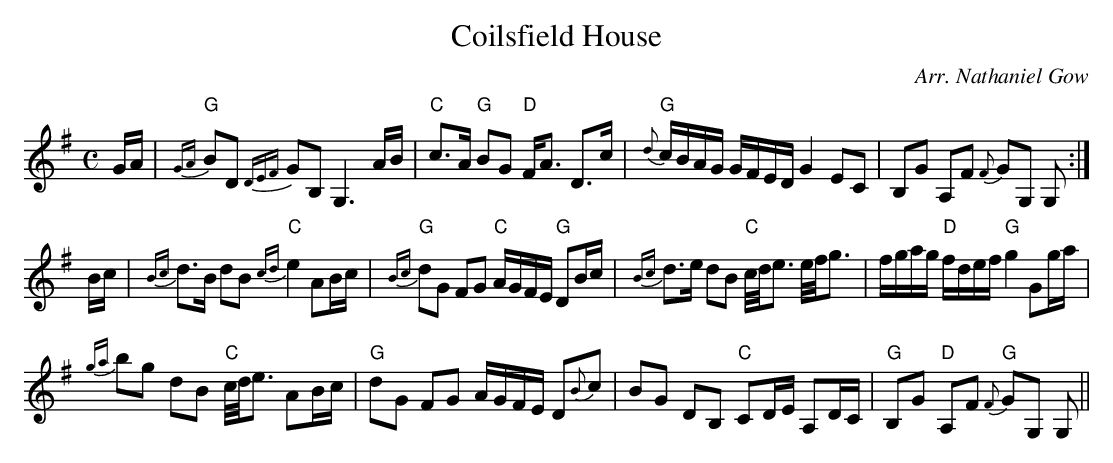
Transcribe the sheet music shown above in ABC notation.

X:1
T:Coilsfield House
M:C
L:1/16
C: Arr. Nathaniel Gow
K:G
GA|"G"{GA-}B2D2 {DEF-}G2B,2 G,6 AB|"C"c3A "G"B2G2 "D"FA3 D3c|\
"G"{d-}cBAG GFED G4 E2C2|B,2G2 A,2F2 {F-}G2G,2 G,2:|
Bc|{Bc-}d3B d2B2 "C"{cd-}e4 A2Bc|"G"{Bc-}d2G2 F2G2 "C"AGFE "G"D2Bc|\
{Bc-}d3e d2B2 "C"c/2d/2e3 e/2f/2g3|fgag "D"fdef "G"g4 G2ga|
{ga-}b2g2 d2B2 "C"c/2d/2e3 A2Bc|"G"d2G2 F2G2 AGFE D2{B-}c2|\
B2G2 D2B,2 "C"C2DE A,2DC|"G"B,2G2 "D"A,2F2 "G"{F-}G2G,2 G,2||
